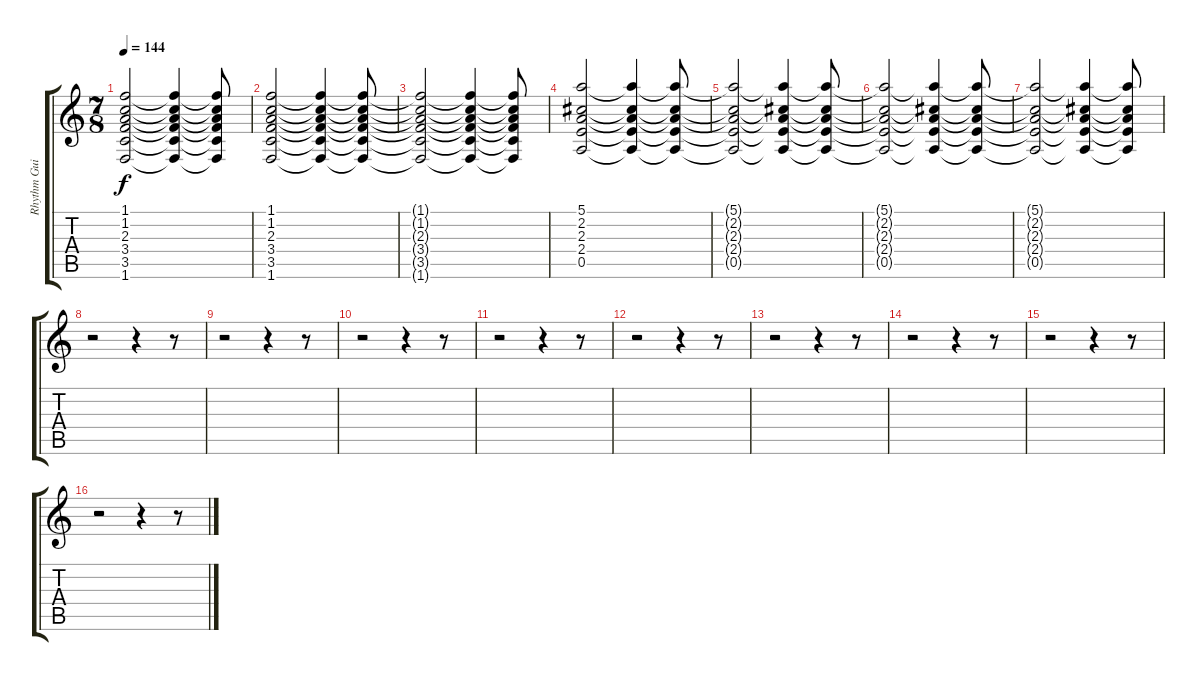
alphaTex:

\track ("Rhythm Guitar 1" "Rhythm Gui") {instrument acousticguitarsteel}
\staff {score tabs}
\tuning (E4 B3 G3 D3 A2 E2) {hide}
\ts (7 8)
\tempo 144
\clef g2
\ks c
(1.1{t} 1.2{t} 2.3{t} 3.4{t} 3.5{t} 1.6{t}).2{dy f} (1.1{t} 1.2{t} 2.3{t} 3.4{t} 3.5{t} 1.6{t}).4 (1.1{t} 1.2{t} 2.3{t} 3.4{t} 3.5{t} 1.6{t}).8 |
(1.1 1.2 2.3 3.4 3.5 1.6).2 (1.1{t} 1.2{t} 2.3{t} 3.4{t} 3.5{t} 1.6{t}).4 (1.1{t} 1.2{t} 2.3{t} 3.4{t} 3.5{t} 1.6{t}).8 |
(1.1{t} 1.2{t} 2.3{t} 3.4{t} 3.5{t} 1.6{t}).2 (1.1{t} 1.2{t} 2.3{t} 3.4{t} 3.5{t} 1.6{t}).4 (1.1{t} 1.2{t} 2.3{t} 3.4{t} 3.5{t} 1.6{t}).8 |
(5.1 2.2 2.3 2.4 0.5).2{volume 12} (5.1{t} 2.2{t} 2.3{t} 2.4{t} 0.5{t}).4{volume 11} (5.1{t} 2.2{t} 2.3{t} 2.4{t} 0.5{t}).8 |
(5.1{t} 2.2{t} 2.3{t} 2.4{t} 0.5{t}).2{volume 10} (5.1{t} 2.2{t} 2.3{t} 2.4{t} 0.5{t}).4{volume 9} (5.1{t} 2.2{t} 2.3{t} 2.4{t} 0.5{t}).8 |
(5.1{t} 2.2{t} 2.3{t} 2.4{t} 0.5{t}).2{volume 8} (5.1{t} 2.2{t} 2.3{t} 2.4{t} 0.5{t}).4{volume 7} (5.1{t} 2.2{t} 2.3{t} 2.4{t} 0.5{t}).8 |
(5.1{t} 2.2{t} 2.3{t} 2.4{t} 0.5{t}).2{volume 6} (5.1{t} 2.2{t} 2.3{t} 2.4{t} 0.5{t}).4{volume 5} (5.1{t} 2.2{t} 2.3{t} 2.4{t} 0.5{t}).8 |
r.2 r.4 r.8 |
r.2 r.4 r.8 |
r.2 r.4 r.8 |
r.2 r.4 r.8 |
r.2 r.4 r.8 |
r.2 r.4 r.8 |
r.2 r.4 r.8 |
r.2 r.4 r.8 |
r.2 r.4 r.8
